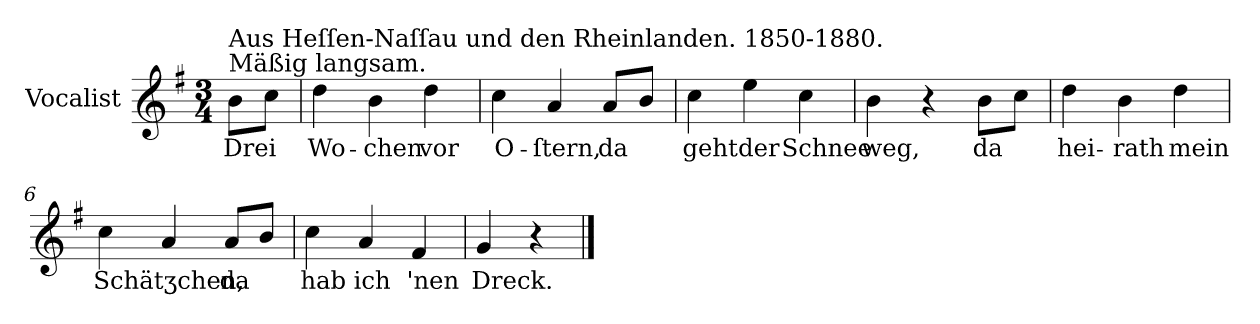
**kern	**text
*part1	*part1
*staff1	*staff1
*I"Vocalist	*
*k[f#]	*
*G:	*
*M3/4	*
=	=
!LO:TX:a:t=Mäßig langsam.	!
!LO:TX:a:t=Aus Heſſen-Naſſau und den Rheinlanden. 1850-1880.	!
8bL	Drei
8ccJ	.
=1	=1
4dd	Wo-
4b	-chen
4dd	vor
=2	=2
4cc	O-
4a	-ſtern,
8aL	da
8bJ	.
=3	=3
4cc	geht
4ee	der
4cc	Schnee
=4	=4
4b	weg,
4r	.
8bL	da
8ccJ	.
=5	=5
4dd	hei-
4b	-rath
4dd	mein
=6	=6
4cc	Schätʒchen,
4a	.
8aL	da
8bJ	.
=7	=7
4cc	hab
4a	ich
4f#	'nen
=8	=8
4g	Dreck.
4r	.
==	==
*-	*-
